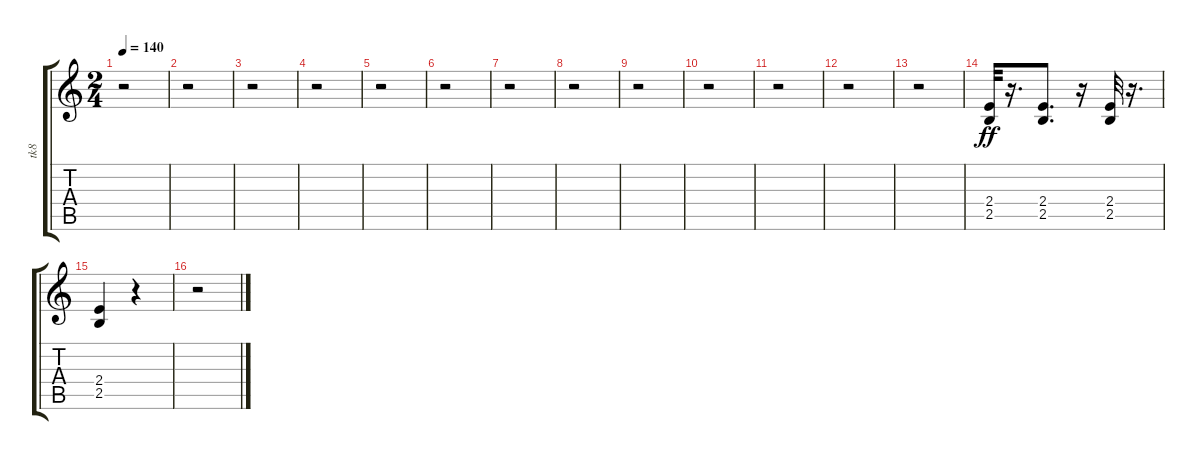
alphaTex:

\track ("tk8" "tk8") {instrument distortionguitar}
\staff {score tabs}
\tuning (E4 B3 G3 D3 A2 E2) {hide}
\ts (2 4)
\tempo 140
\clef g2
\ks c
r.2{dy ff} |
r.2 |
r.2 |
r.2 |
r.2 |
r.2 |
r.2 |
r.2 |
r.2 |
r.2 |
r.2 |
r.2 |
r.2 |
(2.4 2.5).32{volume 11} r.16{d} (2.4 2.5).8{d} r.16 (2.4 2.5).32 r.16{d} |
(2.4 2.5).4 r.4 |
r.2
